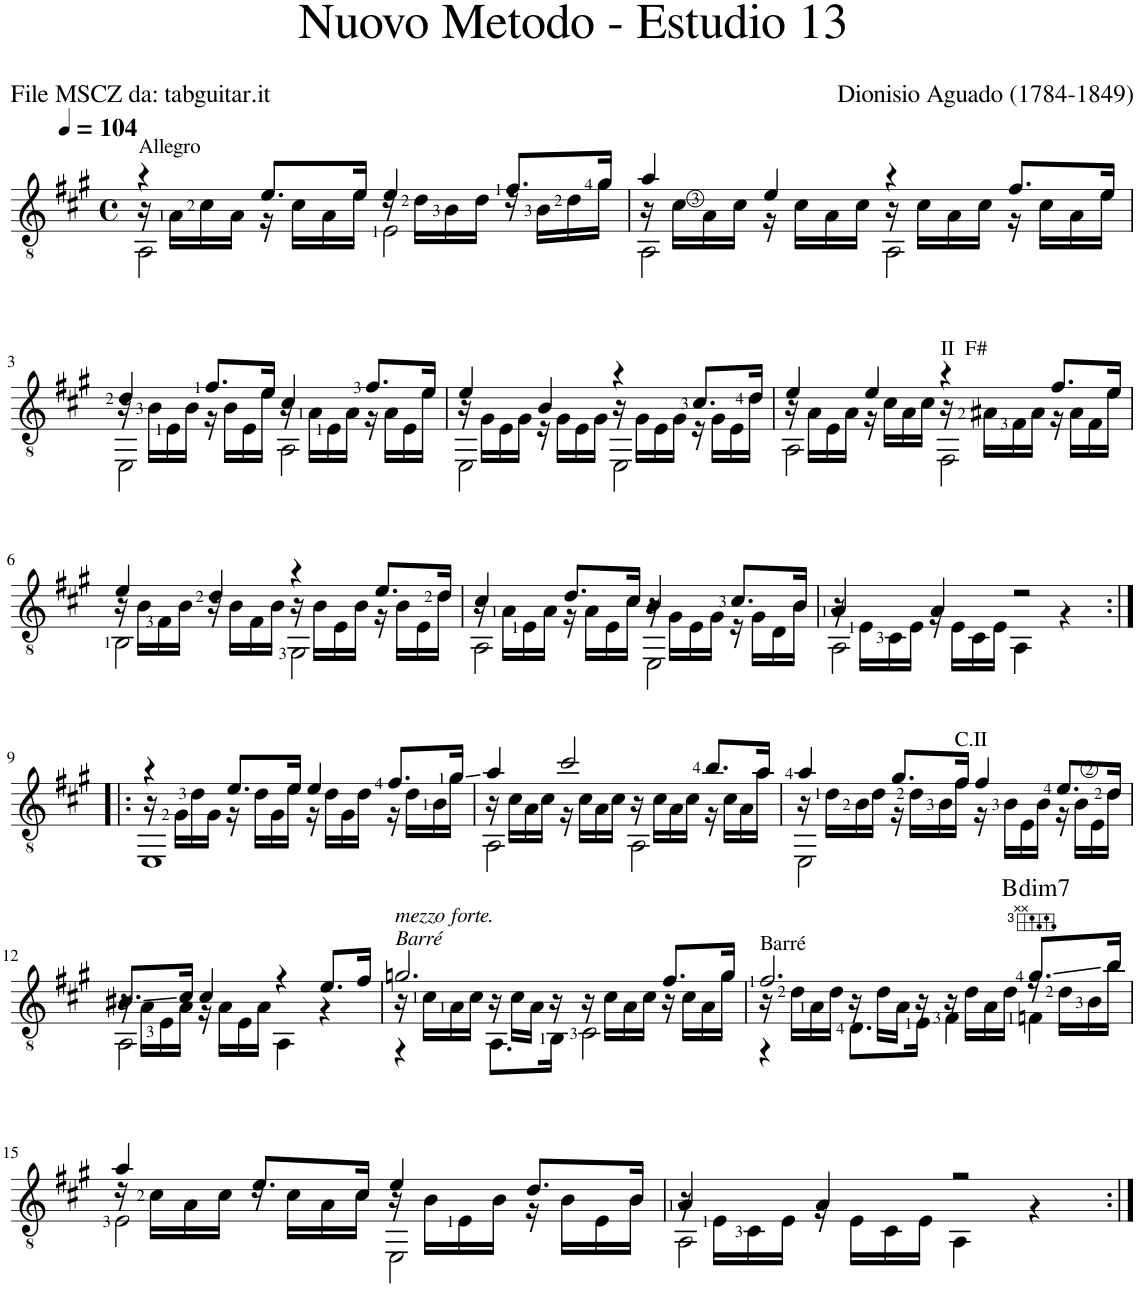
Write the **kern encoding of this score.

**kern	**harte
*part1	*part1
*staff1	*
*I"Guitar	*
*I'Guit.	*
*clefGv2	*
*k[f#c#g#]	*
*M4/4	*
*met(c)	*
*MM104	*
=1	=1
*^	*
*	*^	*
!LO:TX:a:t=Allegro	!	!	!
4r	16r	2AA\	.
.	16A\LL	.	.
.	16c#\	.	.
.	16A\JJ	.	.
8.e/L	16r	.	.
.	16c#\LL	.	.
.	16A\	.	.
16e/Jk	16e\JJ	.	.
4e/	16r	2E\	.
.	16d\LL	.	.
.	16B\	.	.
.	16d\JJ	.	.
8.f#/L	16r	.	.
.	16B\LL	.	.
.	16d\	.	.
16g#/Jk	16g#\JJ	.	.
=2	=2	=2	=2
4a/	16r	2AA\	.
.	16c#\LL	.	.
.	16A\	.	.
.	16c#\JJ	.	.
4e/	16r	.	.
.	16c#\LL	.	.
.	16A\	.	.
.	16c#\JJ	.	.
4r	16r	2AA\	.
.	16c#\LL	.	.
.	16A\	.	.
.	16c#\JJ	.	.
8.f#/L	16r	.	.
.	16c#\LL	.	.
.	16A\	.	.
16e/Jk	16e\JJ	.	.
!!LO:LB:g=z	!!	!!
=3	=3	=3	=3
4d/	16r	2EE\	.
.	16B\LL	.	.
.	16E\	.	.
.	16B\JJ	.	.
8.f#/L	16r	.	.
.	16B\LL	.	.
.	16E\	.	.
16e/Jk	16e\JJ	.	.
4c#/	16r	2AA\	.
.	16A\LL	.	.
.	16E\	.	.
.	16A\JJ	.	.
8.f#/L	16r	.	.
.	16A\LL	.	.
.	16E\	.	.
16e/Jk	16e\JJ	.	.
=4	=4	=4	=4
4e/	16r	2EE\	.
.	16G#\LL	.	.
.	16E\	.	.
.	16G#\JJ	.	.
4B/	16r	.	.
.	16G#\LL	.	.
.	16E\	.	.
.	16G#\JJ	.	.
4r	16r	2EE\	.
.	16G#\LL	.	.
.	16E\	.	.
.	16G#\JJ	.	.
8.c#/L	16r	.	.
.	16G#\LL	.	.
.	16E\	.	.
16d/Jk	16d\JJ	.	.
=5	=5	=5	=5
4e/	16r	2AA\	.
.	16A\LL	.	.
.	16E\	.	.
.	16A\JJ	.	.
4e/	16r	.	.
.	16c#\LL	.	.
.	16A\	.	.
.	16c#\JJ	.	.
!LO:TX:a:t=II  F#	!	!	!
4r	16r	2FF#\	.
.	16A#X\LL	.	.
.	16F#\	.	.
.	16A#\JJ	.	.
8.f#/L	16r	.	.
.	16A#\LL	.	.
.	16F#\	.	.
16e/Jk	16e\JJ	.	.
!!LO:LB:g=z	!!	!!
=6	=6	=6	=6
4e/	16r	2BB\	.
.	16B\LL	.	.
.	16F#\	.	.
.	16B\JJ	.	.
4d/	16r	.	.
.	16B\LL	.	.
.	16F#\	.	.
.	16B\JJ	.	.
4r	16r	2GG#\	.
.	16B\LL	.	.
.	16E\	.	.
.	16B\JJ	.	.
8.e/L	16r	.	.
.	16B\LL	.	.
.	16E\	.	.
16d/Jk	16d\JJ	.	.
=7	=7	=7	=7
4c#/	16r	2AA\	.
.	16A\LL	.	.
.	16E\	.	.
.	16A\JJ	.	.
8.d/L	16r	.	.
.	16A\LL	.	.
.	16E\	.	.
16c#/Jk	16c#\JJ	.	.
4B/	16r	2EE\	.
.	16G#\LL	.	.
.	16E\	.	.
.	16G#\JJ	.	.
8.c#/L	16r	.	.
.	16G#\LL	.	.
.	16D\	.	.
16B/Jk	16B\JJ	.	.
=8	=8	=8	=8
4A/	16r	2AA\	.
.	16E\LL	.	.
.	16C#\	.	.
.	16E\JJ	.	.
4A/	16r	.	.
.	16E\LL	.	.
.	16C#\	.	.
.	16E\JJ	.	.
2r	4AA\	2ryy	.
.	4r	.	.
!!LO:LB:g=z	!!	!!
=9:|!|:	=9:|!|:	=9:|!|:	=9:|!|:
4r	16r	1EE	.
.	16G#\LL	.	.
.	16d\	.	.
.	16G#\JJ	.	.
8.e/L	16r	.	.
.	16d\LL	.	.
.	16G#\	.	.
16e/Jk	16e\JJ	.	.
4e/	16r	.	.
.	16d\LL	.	.
.	16G#\	.	.
.	16d\JJ	.	.
8.f#/L	16r	.	.
.	16d\LL	.	.
.	16B\	.	.
16g#/Jk	16g#\JJ	.	.
=10	=10	=10	=10
4a/	16r	2AA\	.
.	16c#\LL	.	.
.	16A\	.	.
.	16c#\JJ	.	.
2cc#/	16r	.	.
.	16c#\LL	.	.
.	16A\	.	.
.	16c#\JJ	.	.
.	16r	2AA\	.
.	16c#\LL	.	.
.	16A\	.	.
.	16c#\JJ	.	.
8.b/L	16r	.	.
.	16c#\LL	.	.
.	16A\	.	.
16a/Jk	16a\JJ	.	.
=11	=11	=11	=11
4a/	16r	2EE\	.
.	16d\LL	.	.
.	16B\	.	.
.	16d\JJ	.	.
8.g#/L	16r	.	.
.	16d\LL	.	.
.	16B\	.	.
!LO:TX:a:t=C.II	!	!	!
16f#/Jk	16f#\JJ	.	.
4f#/	16r	2ryy	.
.	16B\LL	.	.
.	16E\	.	.
.	16B\JJ	.	.
8.e/L	16r	.	.
.	16B\LL	.	.
.	16E\	.	.
16d/Jk	16d\JJ	.	.
!!LO:LB:g=z	!!	!!
=12	=12	=12	=12
8.B#X/L	16r	2AA\	.
.	16A\LL	.	.
.	16E\	.	.
16c#/Jk	16A\JJ	.	.
4c#/	16r	.	.
.	16A\LL	.	.
.	16E\	.	.
.	16A\JJ	.	.
4r	2ryy	4AA\	.
8.e/L	.	4r	.
16f#/Jk	.	.	.
=13	=13	=13	=13
!LO:TX:a:i:t=mezzo forte.	!	!	!
!LO:TX:a:t=Barré	!	!	!
2.gn/	16r	4r	.
.	16c#\LL	.	.
.	16A\	.	.
.	16c#\JJ	.	.
.	16r	8.AA\L	.
.	16c#\LL	.	.
.	16A\JJ	.	.
.	16r	16BB\Jk	.
.	16r	2C#\	.
.	16c#\LL	.	.
.	16A\	.	.
.	16c#\JJ	.	.
8.f#/L	16r	.	.
.	16c#\LL	.	.
.	16A\	.	.
16g/Jk	16g\JJ	.	.
=14	=14	=14	=14
!LO:TX:a:t=Barré	!	!	!
2.f#/	16r	4r	.
.	16d\LL	.	.
.	16A\	.	.
.	16d\JJ	.	.
.	16r	8.D\L	.
.	16d\LL	.	.
.	16A\JJ	.	.
.	16r	16E\Jk	.
.	16r	4F#\	.
.	16d\LL	.	.
.	16A\	.	.
.	16d\JJ	.	.
!	!	!	!LO:H:kt=dim7
8.g#/L	16r	4Fn\	B:dim7
.	16d\LL	.	.
.	16B\	.	.
16b/Jk	16b\JJ	.	.
!!LO:LB:g=z	!!	!!
=15	=15	=15	=15
4a/	16r	2E\	.
.	16c#\LL	.	.
.	16A\	.	.
.	16c#\JJ	.	.
8.e/L	16r	.	.
.	16c#\LL	.	.
.	16A\	.	.
16c#/Jk	16c#\JJ	.	.
4e/	16r	2EE\	.
.	16B\LL	.	.
.	16E\	.	.
.	16B\JJ	.	.
8.d/L	16r	.	.
.	16B\LL	.	.
.	16E\	.	.
16B/Jk	16B\JJ	.	.
=16	=16	=16	=16
4A/	16r	2AA\	.
.	16E\LL	.	.
.	16C#\	.	.
.	16E\JJ	.	.
4A/	16r	.	.
.	16E\LL	.	.
.	16C#\	.	.
.	16E\JJ	.	.
2r	2ryy	4AA\	.
.	.	4r	.
*v	*v	*v	*
=:|!	=:|!
*-	*-
